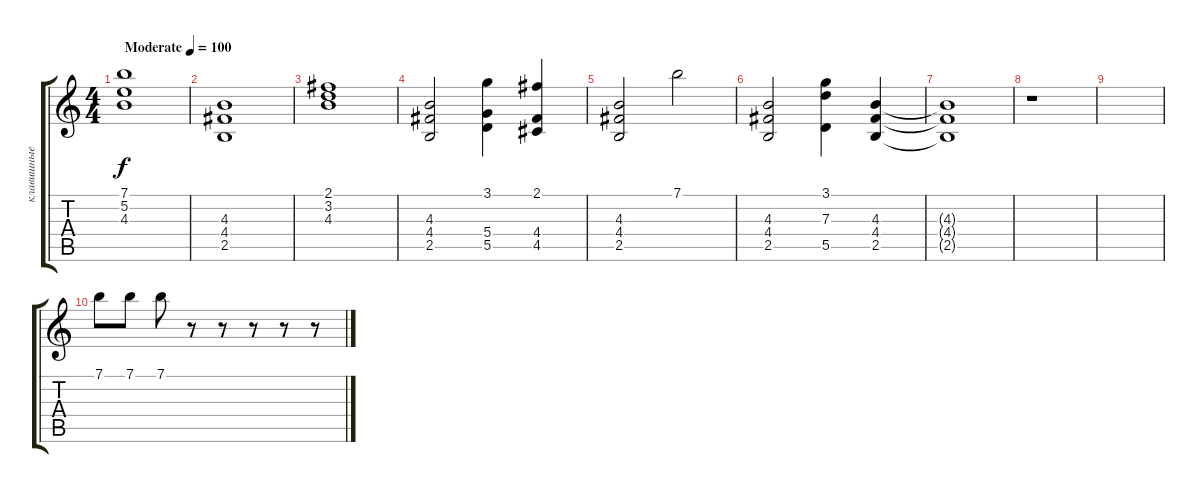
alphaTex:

\track ("клавишные эффект" "клавишные ") {instrument pad6metallic}
\staff {score tabs}
\tuning (E5 B4 G4 D4 A3 E3) {hide}
\ts (4 4)
\tempo (100 "Moderate")
\clef g2
\ks c
(7.1 5.2 4.3).1{dy f instrument pad6metallic} |
(4.3 4.4 2.5).1 |
(2.1 3.2 4.3).1 |
(4.3 4.4 2.5).2 (3.1 5.4 5.5).4 (2.1 4.4 4.5).4 |
(4.3 4.4 2.5).2 7.1.2 |
(4.3 4.4 2.5).2 (3.1 7.3 5.5).4 (4.3 4.4 2.5).4 |
(4.3{t} 4.4{t} 2.5{t}).1 |
r.1 |
|
7.1.8{instrument glockenspiel} 7.1.8 7.1.8 r.8 r.8 r.8 r.8 r.8
